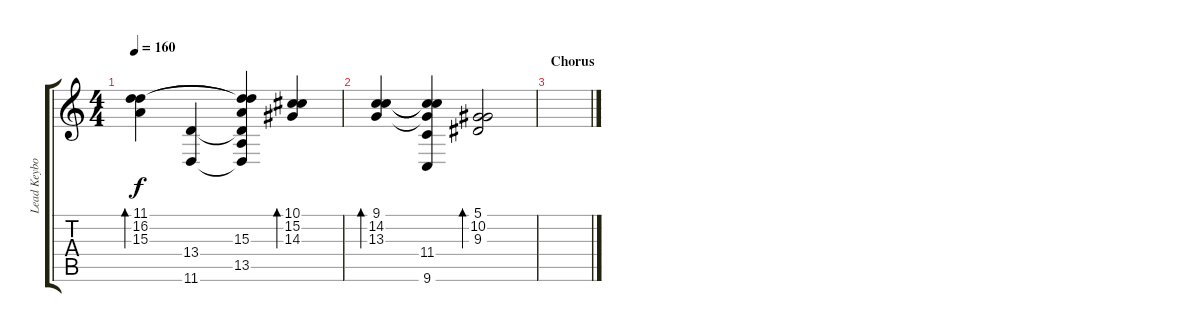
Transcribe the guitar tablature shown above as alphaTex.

\track ("Lead Keyboard" "Lead Keybo") {instrument harpsichord}
\staff {score tabs}
\tuning (Eb4 Bb3 Gb3 Db3 Ab2 Eb2) {hide}
\ts (4 4)
\tempo 160
\clef g2
\ks c
(11.1 16.2 15.3).4{bd 120 dy f} (13.4 11.6).4 (11.1{t} 16.2{t} 15.3 13.4{t} 13.5 11.6{t}).4 (10.1 15.2 14.3).4{bd 120} |
(9.1 14.2 13.3).4{bd 120} (9.1{t} 14.2{t} 13.3{t} 11.4 9.6).4 (5.1 10.2 9.3).2{bd 120} |
\section ("" "Chorus")
